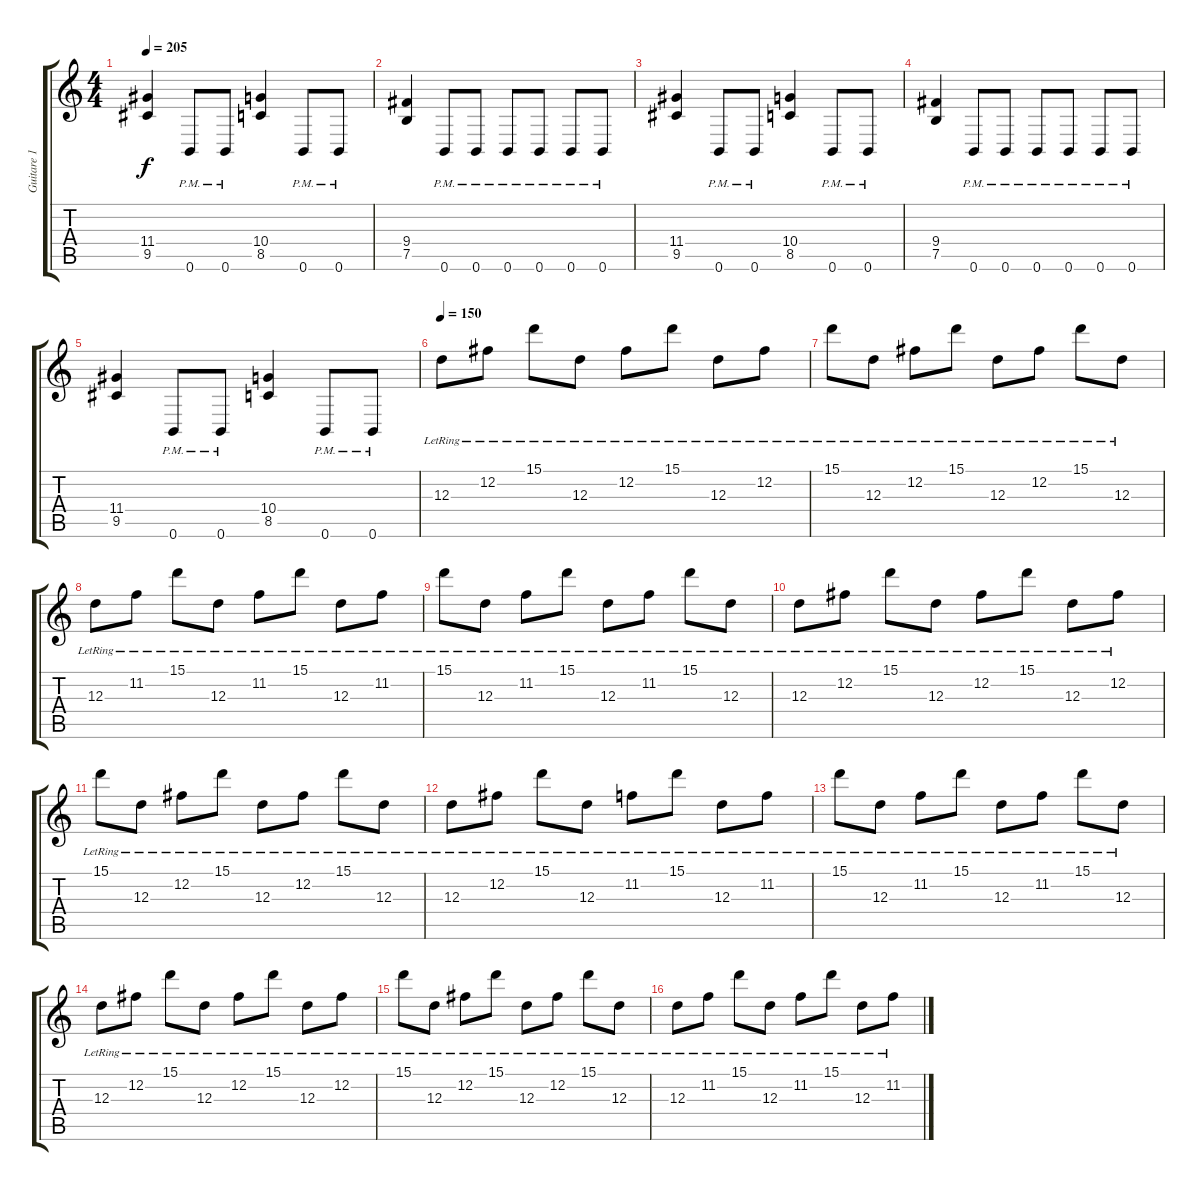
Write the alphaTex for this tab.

\track ("Guitare 1" "Guitare 1") {instrument distortionguitar}
\staff {score tabs}
\tuning (B3 Gb3 D3 A2 E2 B1) {hide}
\ts (4 4)
\tempo 205
\clef g2
\ks c
(11.4 9.5).4{dy f} 0.6{pm}.8 0.6{pm}.8 (10.4 8.5).4 0.6{pm}.8 0.6{pm}.8 |
(9.4 7.5).4 0.6{pm}.8 0.6{pm}.8 0.6{pm}.8 0.6{pm}.8 0.6{pm}.8 0.6{pm}.8 |
(11.4 9.5).4 0.6{pm}.8 0.6{pm}.8 (10.4 8.5).4 0.6{pm}.8 0.6{pm}.8 |
(9.4 7.5).4 0.6{pm}.8 0.6{pm}.8 0.6{pm}.8 0.6{pm}.8 0.6{pm}.8 0.6{pm}.8 |
(11.4 9.5).4 0.6{pm}.8 0.6{pm}.8 (10.4 8.5).4 0.6{pm}.8 0.6{pm}.8 |
\tempo 150
12.3{lr}.8 12.2{lr}.8 15.1{lr}.8 12.3{lr}.8 12.2{lr}.8 15.1{lr}.8 12.3{lr}.8 12.2{lr}.8 |
15.1{lr}.8 12.3{lr}.8 12.2{lr}.8 15.1{lr}.8 12.3{lr}.8 12.2{lr}.8 15.1{lr}.8 12.3{lr}.8 |
12.3{lr}.8 11.2{lr}.8 15.1{lr}.8 12.3{lr}.8 11.2{lr}.8 15.1{lr}.8 12.3{lr}.8 11.2{lr}.8 |
15.1{lr}.8 12.3{lr}.8 11.2{lr}.8 15.1{lr}.8 12.3{lr}.8 11.2{lr}.8 15.1{lr}.8 12.3{lr}.8 |
12.3{lr}.8 12.2{lr}.8 15.1{lr}.8 12.3{lr}.8 12.2{lr}.8 15.1{lr}.8 12.3{lr}.8 12.2{lr}.8 |
15.1{lr}.8 12.3{lr}.8 12.2{lr}.8 15.1{lr}.8 12.3{lr}.8 12.2{lr}.8 15.1{lr}.8 12.3{lr}.8 |
12.3{lr}.8 12.2{lr}.8 15.1{lr}.8 12.3{lr}.8 11.2{lr}.8 15.1{lr}.8 12.3{lr}.8 11.2{lr}.8 |
15.1{lr}.8 12.3{lr}.8 11.2{lr}.8 15.1{lr}.8 12.3{lr}.8 11.2{lr}.8 15.1{lr}.8 12.3{lr}.8 |
12.3{lr}.8 12.2{lr}.8 15.1{lr}.8 12.3{lr}.8 12.2{lr}.8 15.1{lr}.8 12.3{lr}.8 12.2{lr}.8 |
15.1{lr}.8 12.3{lr}.8 12.2{lr}.8 15.1{lr}.8 12.3{lr}.8 12.2{lr}.8 15.1{lr}.8 12.3{lr}.8 |
12.3{lr}.8 11.2{lr}.8 15.1{lr}.8 12.3{lr}.8 11.2{lr}.8 15.1{lr}.8 12.3{lr}.8 11.2{lr}.8
